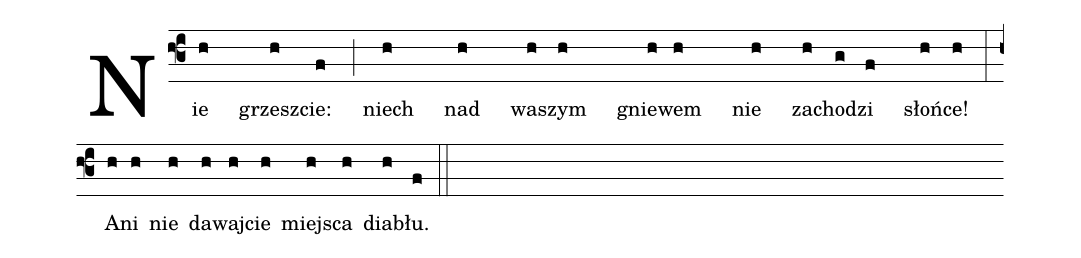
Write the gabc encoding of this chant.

%%
(f3)Nie(h) grzesz(h)cie:(f) (;) niech(h) nad(h) wa(h)szym(h) gnie(h)wem(h) nie(h) za(h)cho(g)dzi(f) słoń(h)ce!(h) (:) (z)
A(h)ni(h) nie(h) da(h)waj(h)cie(h) miej(h)sca(h) dia(h)błu.(f::)
